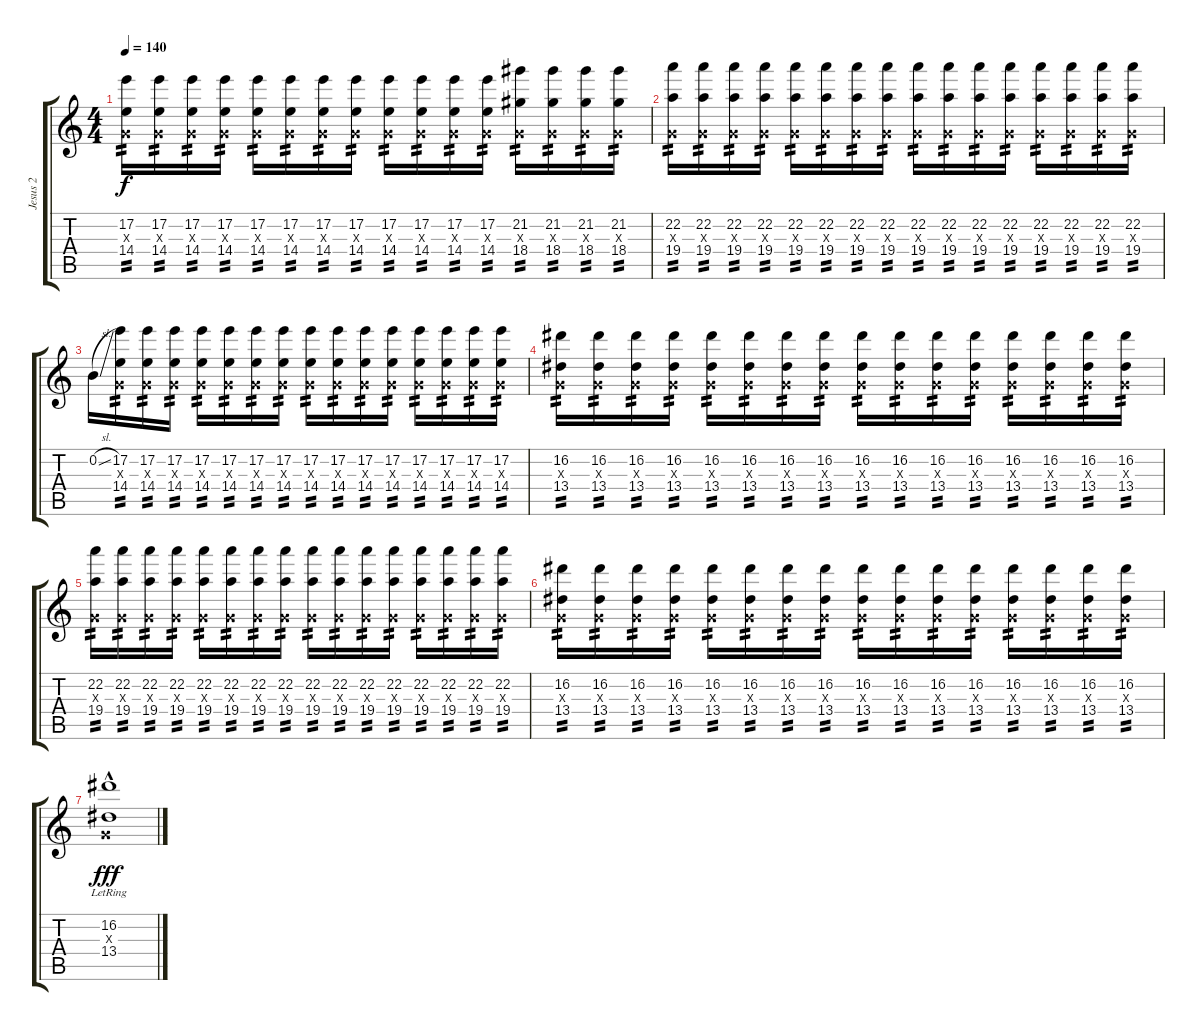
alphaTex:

\track ("Jesus 2" "Jesus 2") {instrument distortionguitar}
\staff {score tabs}
\tuning (E4 B3 G3 D3 A2 E2) {hide}
\ts (4 4)
\tempo 140
\clef g2
\ks c
(17.2 0.3{x} 14.4).16{tp 2 dy f} (17.2 0.3{x} 14.4).16{tp 2} (17.2 0.3{x} 14.4).16{tp 2} (17.2 0.3{x} 14.4).16{tp 2} (17.2 0.3{x} 14.4).16{tp 2} (17.2 0.3{x} 14.4).16{tp 2} (17.2 0.3{x} 14.4).16{tp 2} (17.2 0.3{x} 14.4).16{tp 2} (17.2 0.3{x} 14.4).16{tp 2} (17.2 0.3{x} 14.4).16{tp 2} (17.2 0.3{x} 14.4).16{tp 2} (17.2 0.3{x} 14.4).16{tp 2} (21.2 0.3{x} 18.4).16{tp 2} (21.2 0.3{x} 18.4).16{tp 2} (21.2 0.3{x} 18.4).16{tp 2} (21.2 0.3{x} 18.4).16{tp 2} |
(22.2 0.3{x} 19.4).16{tp 2} (22.2 0.3{x} 19.4).16{tp 2} (22.2 0.3{x} 19.4).16{tp 2} (22.2 0.3{x} 19.4).16{tp 2} (22.2 0.3{x} 19.4).16{tp 2} (22.2 0.3{x} 19.4).16{tp 2} (22.2 0.3{x} 19.4).16{tp 2} (22.2 0.3{x} 19.4).16{tp 2} (22.2 0.3{x} 19.4).16{tp 2} (22.2 0.3{x} 19.4).16{tp 2} (22.2 0.3{x} 19.4).16{tp 2} (22.2 0.3{x} 19.4).16{tp 2} (22.2 0.3{x} 19.4).16{tp 2} (22.2 0.3{x} 19.4).16{tp 2} (22.2 0.3{x} 19.4).16{tp 2} (22.2 0.3{x} 19.4).16{tp 2} |
0.2{sl}.16 (17.2 0.3{x} 14.4).16{tp 2} (17.2 0.3{x} 14.4).16{tp 2} (17.2 0.3{x} 14.4).16{tp 2} (17.2 0.3{x} 14.4).16{tp 2} (17.2 0.3{x} 14.4).16{tp 2} (17.2 0.3{x} 14.4).16{tp 2} (17.2 0.3{x} 14.4).16{tp 2} (17.2 0.3{x} 14.4).16{tp 2} (17.2 0.3{x} 14.4).16{tp 2} (17.2 0.3{x} 14.4).16{tp 2} (17.2 0.3{x} 14.4).16{tp 2} (17.2 0.3{x} 14.4).16{tp 2} (17.2 0.3{x} 14.4).16{tp 2} (17.2 0.3{x} 14.4).16{tp 2} (17.2 0.3{x} 14.4).16{tp 2} |
(16.2 0.3{x} 13.4).16{tp 2} (16.2 0.3{x} 13.4).16{tp 2} (16.2 0.3{x} 13.4).16{tp 2} (16.2 0.3{x} 13.4).16{tp 2} (16.2 0.3{x} 13.4).16{tp 2} (16.2 0.3{x} 13.4).16{tp 2} (16.2 0.3{x} 13.4).16{tp 2} (16.2 0.3{x} 13.4).16{tp 2} (16.2 0.3{x} 13.4).16{tp 2} (16.2 0.3{x} 13.4).16{tp 2} (16.2 0.3{x} 13.4).16{tp 2} (16.2 0.3{x} 13.4).16{tp 2} (16.2 0.3{x} 13.4).16{tp 2} (16.2 0.3{x} 13.4).16{tp 2} (16.2 0.3{x} 13.4).16{tp 2} (16.2 0.3{x} 13.4).16{tp 2} |
(22.2 0.3{x} 19.4).16{tp 2} (22.2 0.3{x} 19.4).16{tp 2} (22.2 0.3{x} 19.4).16{tp 2} (22.2 0.3{x} 19.4).16{tp 2} (22.2 0.3{x} 19.4).16{tp 2} (22.2 0.3{x} 19.4).16{tp 2} (22.2 0.3{x} 19.4).16{tp 2} (22.2 0.3{x} 19.4).16{tp 2} (22.2 0.3{x} 19.4).16{tp 2} (22.2 0.3{x} 19.4).16{tp 2} (22.2 0.3{x} 19.4).16{tp 2} (22.2 0.3{x} 19.4).16{tp 2} (22.2 0.3{x} 19.4).16{tp 2} (22.2 0.3{x} 19.4).16{tp 2} (22.2 0.3{x} 19.4).16{tp 2} (22.2 0.3{x} 19.4).16{tp 2} |
(16.2 0.3{x} 13.4).16{tp 2} (16.2 0.3{x} 13.4).16{tp 2} (16.2 0.3{x} 13.4).16{tp 2} (16.2 0.3{x} 13.4).16{tp 2} (16.2 0.3{x} 13.4).16{tp 2} (16.2 0.3{x} 13.4).16{tp 2} (16.2 0.3{x} 13.4).16{tp 2} (16.2 0.3{x} 13.4).16{tp 2} (16.2 0.3{x} 13.4).16{tp 2} (16.2 0.3{x} 13.4).16{tp 2} (16.2 0.3{x} 13.4).16{tp 2} (16.2 0.3{x} 13.4).16{tp 2} (16.2 0.3{x} 13.4).16{tp 2} (16.2 0.3{x} 13.4).16{tp 2} (16.2 0.3{x} 13.4).16{tp 2} (16.2 0.3{x} 13.4).16{tp 2} |
(16.2{hac lr} 0.3{x} 13.4).1{dy fff}
